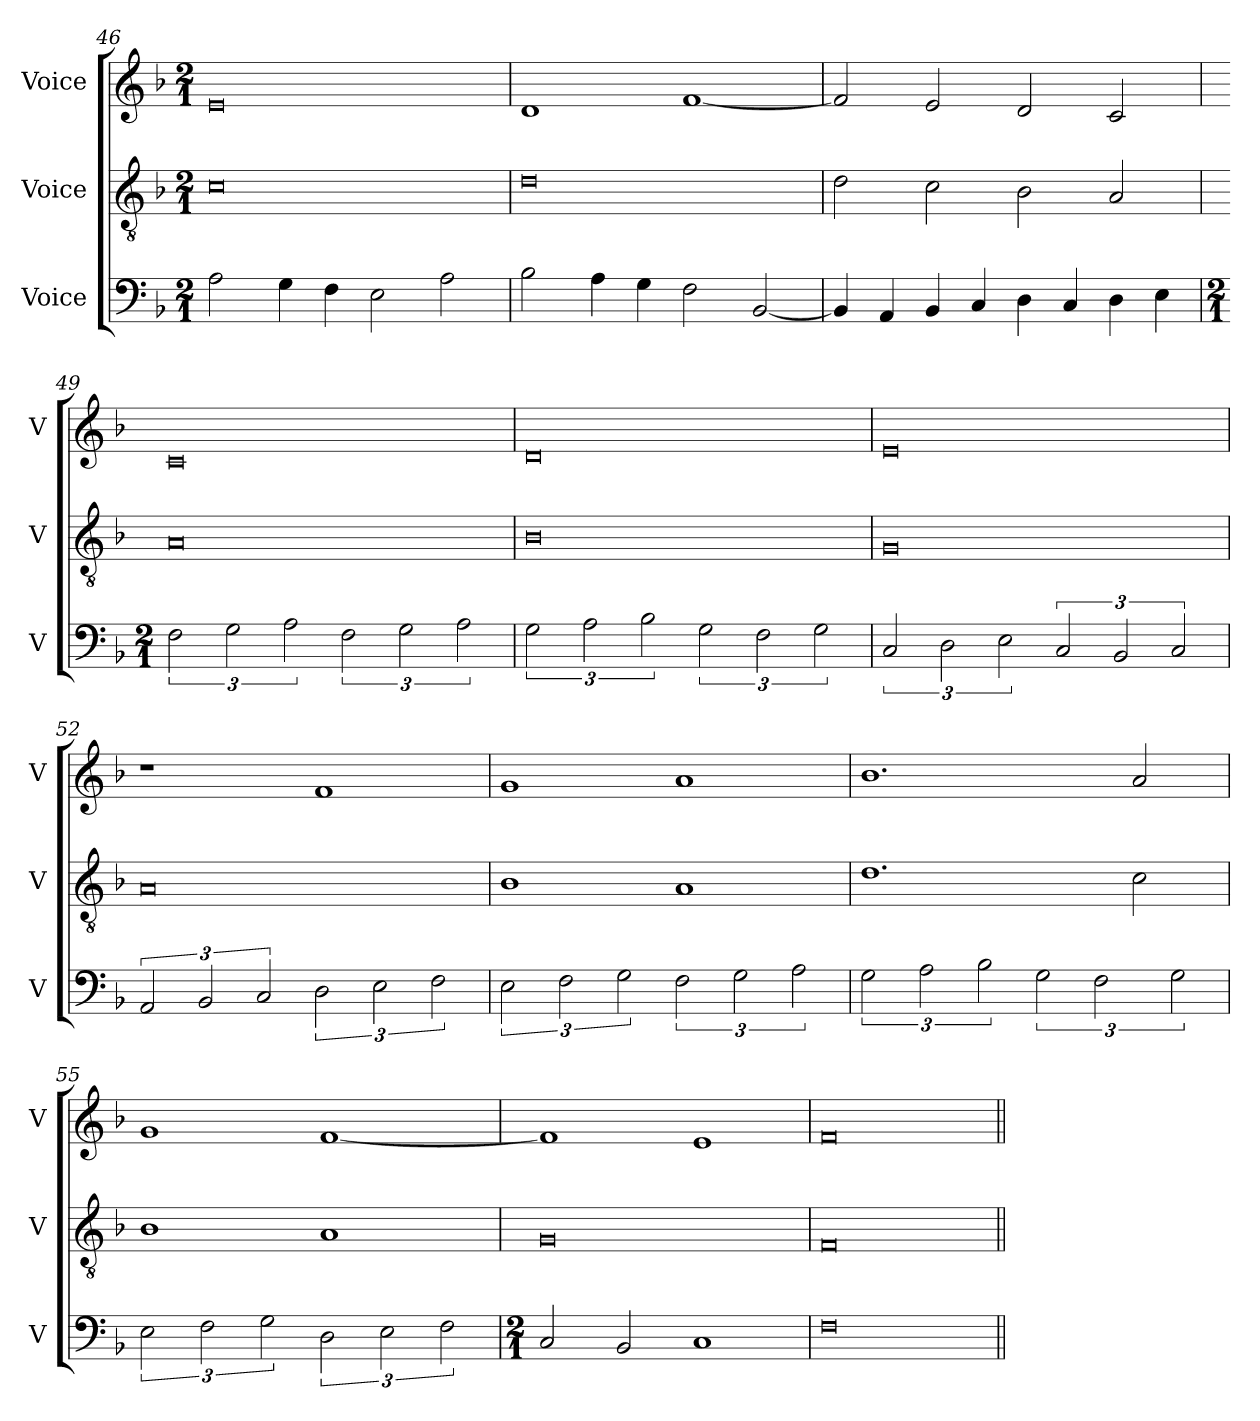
**kern	**kern	**kern
*part3	*part2	*part1
*staff3	*staff2	*staff1
*I"Voice	*I"Voice	*I"Voice
*I'V	*I'V	*I'V
*clefF4	*clefGv2	*clefG2
*k[b-]	*k[b-]	*k[b-]
*M2/1	*M2/1	*M2/1
=46	=46	=46
2A\	0c	0e
4G\	.	.
4F\	.	.
2E\	.	.
2A\	.	.
=47	=47	=47
2B-\	0d	1d
4A\	.	.
4G\	.	.
2F\	.	[1f
[2BB-/	.	.
!!LO:PB:g=z
=48	=48	=48
4BB-/]	2d\	2f/]
4AA/	.	.
4BB-/	2c\	2e/
4C/	.	.
4D\	2B-\	2d/
4C/	.	.
4D\	2A/	2c/
4E\	.	.
=49	=49	=49
*M2/1	*	*
3F\	0A	0c
3G\	.	.
3A\	.	.
3F\	.	.
3G\	.	.
3A\	.	.
=50	=50	=50
3G\	0B-	0d
3A\	.	.
3B-\	.	.
3G\	.	.
3F\	.	.
3G\	.	.
!!LO:LB:g=z
=51	=51	=51
3C/	0G	0e
3D\	.	.
3E\	.	.
3C/	.	.
3BB-/	.	.
3C/	.	.
=52	=52	=52
3AA/	0A	1r
3BB-/	.	.
3C/	.	.
3D\	.	1f
3E\	.	.
3F\	.	.
=53	=53	=53
3E\	1B-	1g
3F\	.	.
3G\	.	.
3F\	1A	1a
3G\	.	.
3A\	.	.
!!LO:LB:g=z
=54	=54	=54
3G\	1.d	1.b-
3A\	.	.
3B-\	.	.
3G\	.	.
3F\	.	.
.	2c\	2a/
3G\	.	.
=55	=55	=55
3E\	1B-	1g
3F\	.	.
3G\	.	.
3D\	1A	[1f
3E\	.	.
3F\	.	.
=56	=56	=56
*M2/1	*	*
2C/	0G	1f]
2BB-/	.	.
1C	.	1e
=57	=57	=57
0F	0F	0f
=||	=||	=||
*-	*-	*-
